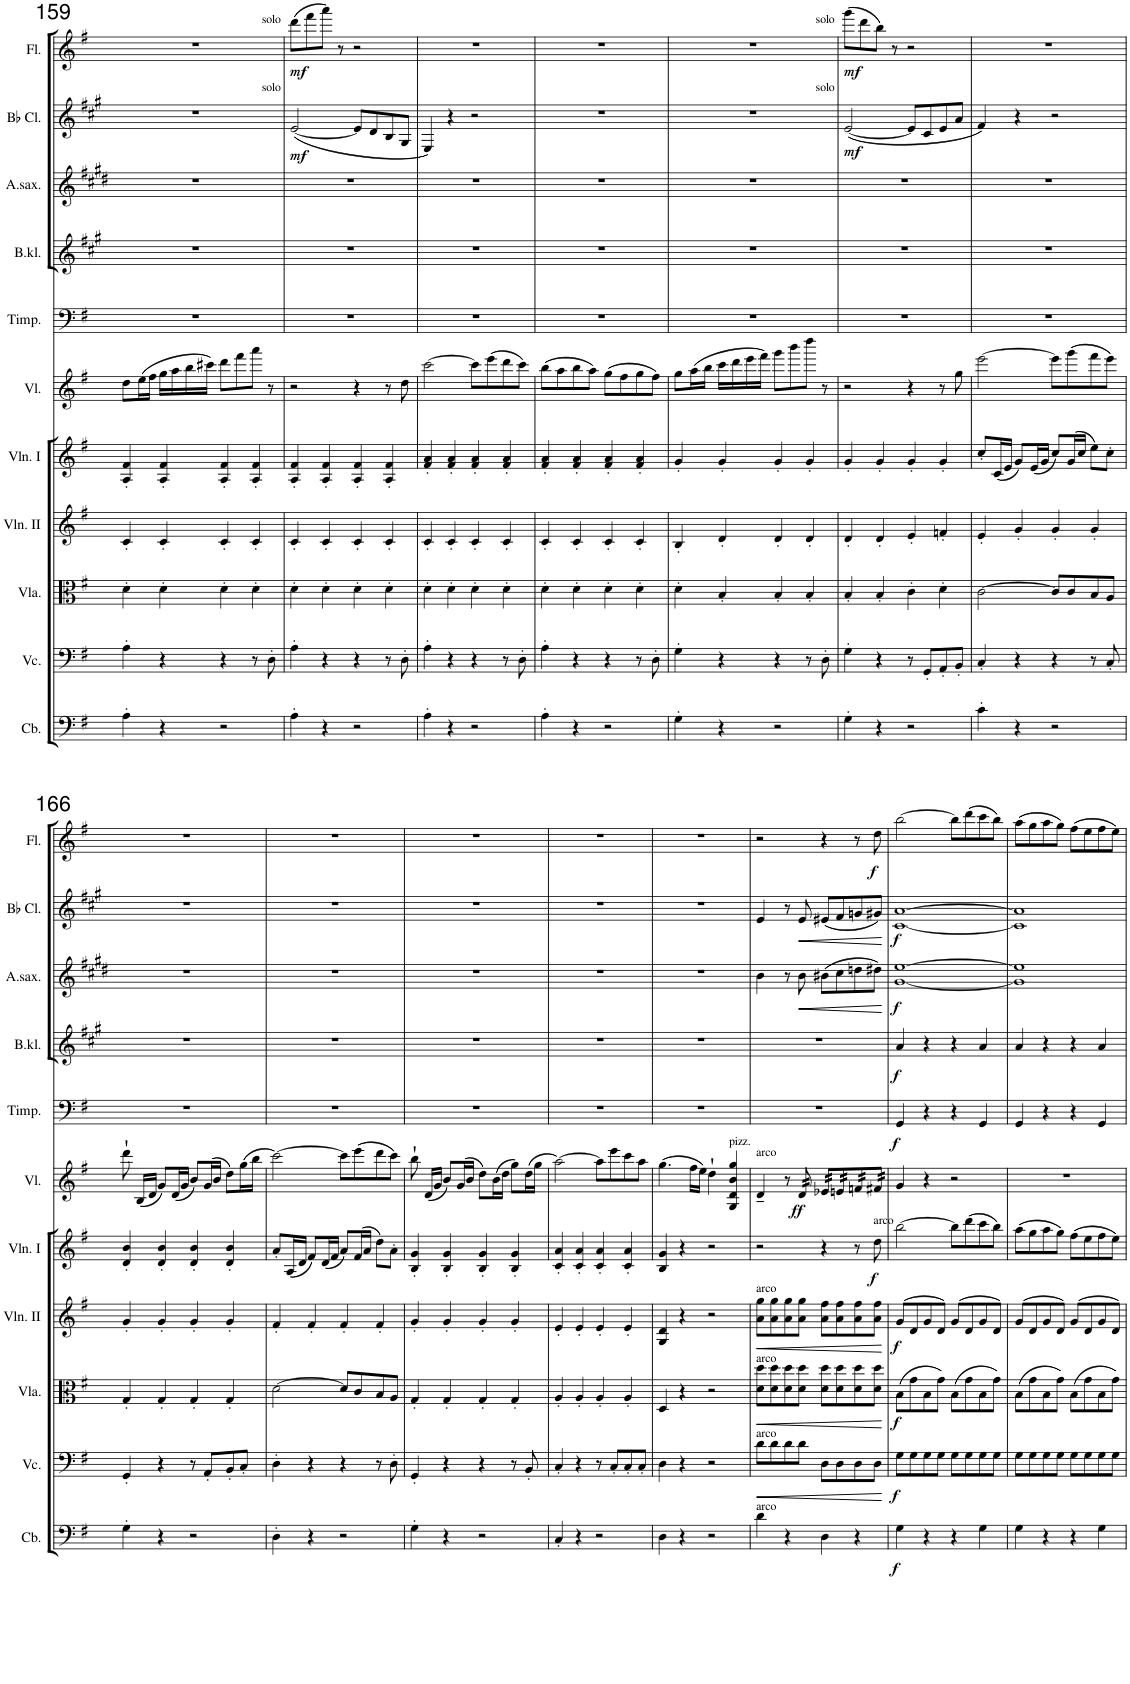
**kern	**dynam	**kern	**dynam	**kern	**dynam	**kern	**dynam	**kern	**dynam	**kern	**dynam	**kern	**dynam	**kern	**dynam	**kern	**dynam	**kern	**dynam	**kern	**dynam
*part11	*part11	*part10	*part10	*part9	*part9	*part8	*part8	*part7	*part7	*part6	*part6	*part5	*part5	*part4	*part4	*part3	*part3	*part2	*part2	*part1	*part1
*staff11	*staff11	*staff10	*staff10	*staff9	*staff9	*staff8	*staff8	*staff7	*staff7	*staff6	*staff6	*staff5	*staff5	*staff4	*staff4	*staff3	*staff3	*staff2	*staff2	*staff1	*staff1
*I"Contrabasses	*	*I"Violoncellos	*	*I"Violas	*	*I"Violins II	*	*I"Violins I	*	*I"Violine	*	*I"Timpani	*	*I"Bassklarinette	*	*I"Altsaxophon	*	*I"Clarinets in Bb	*	*I"Flutes	*
*I'Cb.	*	*I'Vc.	*	*I'Vla.	*	*I'Vln. II	*	*I'Vln. I	*	*I'Vl.	*	*I'Timp.	*	*I'B.kl.	*	*I'A.sax.	*	*	*	*I'Fl.	*
!!LO:PB:g=z
*clefF4	*	*clefF4	*	*clefC3	*	*clefG2	*	*clefG2	*	*clefG2	*	*clefF4	*	*clefG2	*	*clefG2	*	*clefG2	*	*clefG2	*
*Trd7c12	*	*	*	*	*	*	*	*	*	*	*	*	*	*Trd8c14	*	*Trd5c9	*	*Trd1c2	*	*	*
*k[f#]	*	*k[f#]	*	*k[f#]	*	*k[f#]	*	*k[f#]	*	*k[f#]	*	*k[f#]	*	*k[f#c#g#]	*	*k[f#c#g#d#]	*	*k[f#c#g#]	*	*k[f#]	*
*M4/4	*	*M4/4	*	*M4/4	*	*M4/4	*	*M4/4	*	*M4/4	*	*M4/4	*	*M4/4	*	*M4/4	*	*M4/4	*	*M4/4	*
*met(c)	*	*met(c)	*	*met(c)	*	*met(c)	*	*met(c)	*	*met(c)	*	*met(c)	*	*met(c)	*	*met(c)	*	*met(c)	*	*met(c)	*
=159	=159	=159	=159	=159	=159	=159	=159	=159	=159	=159	=159	=159	=159	=159	=159	=159	=159	=159	=159	=159	=159
4A'\	.	4A'\	.	4d'\	.	4c'/	.	4A/' 4f#/'	.	8dd\L	.	1r	.	1r	.	1r	.	1r	.	1r	.
.	.	.	.	.	.	.	.	.	.	(16ee\L	.	.	.	.	.	.	.	.	.	.	.
.	.	.	.	.	.	.	.	.	.	16ff#\JJ	.	.	.	.	.	.	.	.	.	.	.
4r	.	4r	.	4d'\	.	4c'/	.	4A/' 4f#/'	.	16gg\LL	.	.	.	.	.	.	.	.	.	.	.
.	.	.	.	.	.	.	.	.	.	16aa\	.	.	.	.	.	.	.	.	.	.	.
.	.	.	.	.	.	.	.	.	.	16bb\	.	.	.	.	.	.	.	.	.	.	.
.	.	.	.	.	.	.	.	.	.	16ccc#X\JJ)	.	.	.	.	.	.	.	.	.	.	.
2r	.	4r	.	4d'\	.	4c'/	.	4A/' 4f#/'	.	8ddd\L	.	.	.	.	.	.	.	.	.	.	.
.	.	.	.	.	.	.	.	.	.	8fff#\	.	.	.	.	.	.	.	.	.	.	.
.	.	8r	.	4d'\	.	4c'/	.	4A/' 4f#/'	.	8aaa\J	.	.	.	.	.	.	.	.	.	.	.
.	.	8D'\	.	.	.	.	.	.	.	8r	.	.	.	.	.	.	.	.	.	.	.
=160	=160	=160	=160	=160	=160	=160	=160	=160	=160	=160	=160	=160	=160	=160	=160	=160	=160	=160	=160	=160	=160
!	!	!	!	!	!	!	!	!	!	!	!	!	!	!	!	!	!	!	!	!LO:TX:a:t=solo	!
!	!	!	!	!	!	!	!	!	!	!	!	!	!	!	!	!	!	!LO:TX:a:t=solo	!	!	!
!	!	!	!	!	!	!	!	!	!	!	!	!	!	!	!	!	!	!	!LO:DY:b	!	!LO:DY:b
4A'\	.	4A'\	.	4d'\	.	4c'/	.	4A/' 4f#/'	.	2r	.	1r	.	1r	.	1r	.	([2e/	mf	(8ddd\L	mf
.	.	.	.	.	.	.	.	.	.	.	.	.	.	.	.	.	.	.	.	8fff#\	.
4r	.	4r	.	4d'\	.	4c'/	.	4A/' 4f#/'	.	.	.	.	.	.	.	.	.	.	.	8aaa\J)	.
.	.	.	.	.	.	.	.	.	.	.	.	.	.	.	.	.	.	.	.	8r	.
2r	.	4r	.	4d'\	.	4c'/	.	4A/' 4f#/'	.	4r	.	.	.	.	.	.	.	8e/L]	.	2r	.
.	.	.	.	.	.	.	.	.	.	.	.	.	.	.	.	.	.	8d/	.	.	.
.	.	8r	.	4d'\	.	4c'/	.	4A/' 4f#/'	.	8r	.	.	.	.	.	.	.	8B/	.	.	.
.	.	8D'\	.	.	.	.	.	.	.	8dd\	.	.	.	.	.	.	.	8G#/J	.	.	.
=161	=161	=161	=161	=161	=161	=161	=161	=161	=161	=161	=161	=161	=161	=161	=161	=161	=161	=161	=161	=161	=161
4A'\	.	4A'\	.	4d'\	.	4c'/	.	4f#/' 4a/'	.	[2ccc\	.	1r	.	1r	.	1r	.	4E/)	.	1r	.
4r	.	4r	.	4d'\	.	4c'/	.	4f#/' 4a/'	.	.	.	.	.	.	.	.	.	4r	.	.	.
2r	.	4r	.	4d'\	.	4c'/	.	4f#/' 4a/'	.	8ccc\L]	.	.	.	.	.	.	.	2r	.	.	.
.	.	.	.	.	.	.	.	.	.	(8eee\	.	.	.	.	.	.	.	.	.	.	.
.	.	8r	.	4d'\	.	4c'/	.	4f#/' 4a/'	.	8ddd\	.	.	.	.	.	.	.	.	.	.	.
.	.	8D'\	.	.	.	.	.	.	.	8ccc\J)	.	.	.	.	.	.	.	.	.	.	.
=162	=162	=162	=162	=162	=162	=162	=162	=162	=162	=162	=162	=162	=162	=162	=162	=162	=162	=162	=162	=162	=162
4A'\	.	4A'\	.	4d'\	.	4c'/	.	4f#/' 4a/'	.	(8bb\L	.	1r	.	1r	.	1r	.	1r	.	1r	.
.	.	.	.	.	.	.	.	.	.	8aa\	.	.	.	.	.	.	.	.	.	.	.
4r	.	4r	.	4d'\	.	4c'/	.	4f#/' 4a/'	.	8bb\	.	.	.	.	.	.	.	.	.	.	.
.	.	.	.	.	.	.	.	.	.	8aa\J)	.	.	.	.	.	.	.	.	.	.	.
2r	.	4r	.	4d'\	.	4c'/	.	4f#/' 4a/'	.	(8gg\L	.	.	.	.	.	.	.	.	.	.	.
.	.	.	.	.	.	.	.	.	.	8ff#\	.	.	.	.	.	.	.	.	.	.	.
.	.	8r	.	4d'\	.	4c'/	.	4f#/' 4a/'	.	8gg\	.	.	.	.	.	.	.	.	.	.	.
.	.	8D'\	.	.	.	.	.	.	.	8ff#\J)	.	.	.	.	.	.	.	.	.	.	.
=163	=163	=163	=163	=163	=163	=163	=163	=163	=163	=163	=163	=163	=163	=163	=163	=163	=163	=163	=163	=163	=163
4G'\	.	4G'\	.	4d'\	.	4B'/	.	4g'/	.	8gg\L	.	1r	.	1r	.	1r	.	1r	.	1r	.
.	.	.	.	.	.	.	.	.	.	(16aa\L	.	.	.	.	.	.	.	.	.	.	.
.	.	.	.	.	.	.	.	.	.	16bb\JJ	.	.	.	.	.	.	.	.	.	.	.
4r	.	4r	.	4B'/	.	4d'/	.	4g'/	.	16ccc\LL	.	.	.	.	.	.	.	.	.	.	.
.	.	.	.	.	.	.	.	.	.	16ddd\	.	.	.	.	.	.	.	.	.	.	.
.	.	.	.	.	.	.	.	.	.	16eee\	.	.	.	.	.	.	.	.	.	.	.
.	.	.	.	.	.	.	.	.	.	16fff#\JJ)	.	.	.	.	.	.	.	.	.	.	.
2r	.	4r	.	4B'/	.	4d'/	.	4g'/	.	8ggg\L	.	.	.	.	.	.	.	.	.	.	.
.	.	.	.	.	.	.	.	.	.	8bbb\	.	.	.	.	.	.	.	.	.	.	.
.	.	8r	.	4B'/	.	4d'/	.	4g'/	.	8dddd\J	.	.	.	.	.	.	.	.	.	.	.
.	.	8D'\	.	.	.	.	.	.	.	8r	.	.	.	.	.	.	.	.	.	.	.
=164	=164	=164	=164	=164	=164	=164	=164	=164	=164	=164	=164	=164	=164	=164	=164	=164	=164	=164	=164	=164	=164
!	!	!	!	!	!	!	!	!	!	!	!	!	!	!	!	!	!	!	!	!LO:TX:a:t=solo	!
!	!	!	!	!	!	!	!	!	!	!	!	!	!	!	!	!	!	!LO:TX:a:t=solo	!	!	!
!	!	!	!	!	!	!	!	!	!	!	!	!	!	!	!	!	!	!	!LO:DY:b	!	!LO:DY:b
4G'\	.	4G'\	.	4B'/	.	4d'/	.	4g'/	.	2r	.	1r	.	1r	.	1r	.	([2e/	mf	(8ggg\L	mf
.	.	.	.	.	.	.	.	.	.	.	.	.	.	.	.	.	.	.	.	8ddd\	.
4r	.	4r	.	4B'/	.	4d'/	.	4g'/	.	.	.	.	.	.	.	.	.	.	.	8bb\J)	.
.	.	.	.	.	.	.	.	.	.	.	.	.	.	.	.	.	.	.	.	8r	.
2r	.	8r	.	4c'\	.	4e'/	.	4g'/	.	4r	.	.	.	.	.	.	.	8e/L]	.	2r	.
.	.	8GG'/L	.	.	.	.	.	.	.	.	.	.	.	.	.	.	.	8c#/	.	.	.
.	.	8AA'/	.	4d'\	.	4fn'/	.	4g'/	.	8r	.	.	.	.	.	.	.	8e/	.	.	.
.	.	8BB'/J	.	.	.	.	.	.	.	8gg\	.	.	.	.	.	.	.	8a/J	.	.	.
=165	=165	=165	=165	=165	=165	=165	=165	=165	=165	=165	=165	=165	=165	=165	=165	=165	=165	=165	=165	=165	=165
4c'\	.	4C'/	.	[2c\	.	4e'/	.	8cc'/L	.	[2eee\	.	1r	.	1r	.	1r	.	4f#/)	.	1r	.
.	.	.	.	.	.	.	.	(16c/L	.	.	.	.	.	.	.	.	.	.	.	.	.
.	.	.	.	.	.	.	.	16e/JJ	.	.	.	.	.	.	.	.	.	.	.	.	.
4r	.	4r	.	.	.	4g'/	.	8g/L)	.	.	.	.	.	.	.	.	.	4r	.	.	.
.	.	.	.	.	.	.	.	(16e/L	.	.	.	.	.	.	.	.	.	.	.	.	.
.	.	.	.	.	.	.	.	16g/JJ	.	.	.	.	.	.	.	.	.	.	.	.	.
2r	.	4r	.	8c/L]	.	4g'/	.	8cc/L)	.	8eee\L]	.	.	.	.	.	.	.	2r	.	.	.
.	.	.	.	8c/	.	.	.	(16g/L	.	(8ggg\	.	.	.	.	.	.	.	.	.	.	.
.	.	.	.	.	.	.	.	16cc/JJ	.	.	.	.	.	.	.	.	.	.	.	.	.
.	.	8r	.	8B/	.	4g'/	.	8ee\L)	.	8fff#\	.	.	.	.	.	.	.	.	.	.	.
.	.	8C'/	.	8A/J	.	.	.	8cc'\J	.	8eee\J)	.	.	.	.	.	.	.	.	.	.	.
!!LO:LB:g=z
=166	=166	=166	=166	=166	=166	=166	=166	=166	=166	=166	=166	=166	=166	=166	=166	=166	=166	=166	=166	=166	=166
4G'\	.	4GG'/	.	4G'/	.	4g'/	.	4d/' 4b/'	.	8ddd`\	.	1r	.	1r	.	1r	.	1r	.	1r	.
.	.	.	.	.	.	.	.	.	.	(16B/LL	.	.	.	.	.	.	.	.	.	.	.
.	.	.	.	.	.	.	.	.	.	16d/JJ	.	.	.	.	.	.	.	.	.	.	.
4r	.	4r	.	4G'/	.	4g'/	.	4d/' 4b/'	.	8g/L)	.	.	.	.	.	.	.	.	.	.	.
.	.	.	.	.	.	.	.	.	.	(16d/L	.	.	.	.	.	.	.	.	.	.	.
.	.	.	.	.	.	.	.	.	.	16g/JJ	.	.	.	.	.	.	.	.	.	.	.
2r	.	8r	.	4G'/	.	4g'/	.	4d/' 4b/'	.	8b/L)	.	.	.	.	.	.	.	.	.	.	.
.	.	8AA'/L	.	.	.	.	.	.	.	(16g/L	.	.	.	.	.	.	.	.	.	.	.
.	.	.	.	.	.	.	.	.	.	16b/JJ	.	.	.	.	.	.	.	.	.	.	.
.	.	8BB'/	.	4G'/	.	4g'/	.	4d/' 4b/'	.	8dd\L)	.	.	.	.	.	.	.	.	.	.	.
.	.	8C'/J	.	.	.	.	.	.	.	(16gg\L	.	.	.	.	.	.	.	.	.	.	.
.	.	.	.	.	.	.	.	.	.	16bb\JJ	.	.	.	.	.	.	.	.	.	.	.
=167	=167	=167	=167	=167	=167	=167	=167	=167	=167	=167	=167	=167	=167	=167	=167	=167	=167	=167	=167	=167	=167
4D'\	.	4D'\	.	[2d\	.	4f#'/	.	8a'/L	.	[2ccc\)	.	1r	.	1r	.	1r	.	1r	.	1r	.
.	.	.	.	.	.	.	.	(16A/L	.	.	.	.	.	.	.	.	.	.	.	.	.
.	.	.	.	.	.	.	.	16d/JJ	.	.	.	.	.	.	.	.	.	.	.	.	.
4r	.	4r	.	.	.	4f#'/	.	8f#/L)	.	.	.	.	.	.	.	.	.	.	.	.	.
.	.	.	.	.	.	.	.	(16d/L	.	.	.	.	.	.	.	.	.	.	.	.	.
.	.	.	.	.	.	.	.	16f#/JJ	.	.	.	.	.	.	.	.	.	.	.	.	.
2r	.	4r	.	8d/L]	.	4f#'/	.	8a/L)	.	8ccc\L]	.	.	.	.	.	.	.	.	.	.	.
.	.	.	.	8c/	.	.	.	(16f#/L	.	(8eee\	.	.	.	.	.	.	.	.	.	.	.
.	.	.	.	.	.	.	.	16a/JJ	.	.	.	.	.	.	.	.	.	.	.	.	.
.	.	8r	.	8B/	.	4f#'/	.	8dd\L)	.	8ddd\	.	.	.	.	.	.	.	.	.	.	.
.	.	8D'\	.	8A/J	.	.	.	8a'\J	.	8ccc\J)	.	.	.	.	.	.	.	.	.	.	.
=168	=168	=168	=168	=168	=168	=168	=168	=168	=168	=168	=168	=168	=168	=168	=168	=168	=168	=168	=168	=168	=168
4G'\	.	4GG'/	.	4G'/	.	4g'/	.	4B/' 4g/'	.	8bb`\	.	1r	.	1r	.	1r	.	1r	.	1r	.
.	.	.	.	.	.	.	.	.	.	(16d/LL	.	.	.	.	.	.	.	.	.	.	.
.	.	.	.	.	.	.	.	.	.	16g/JJ	.	.	.	.	.	.	.	.	.	.	.
4r	.	4r	.	4G'/	.	4g'/	.	4B/' 4g/'	.	8b/L)	.	.	.	.	.	.	.	.	.	.	.
.	.	.	.	.	.	.	.	.	.	(16g/L	.	.	.	.	.	.	.	.	.	.	.
.	.	.	.	.	.	.	.	.	.	16b/JJ	.	.	.	.	.	.	.	.	.	.	.
2r	.	4r	.	4G'/	.	4g'/	.	4B/' 4g/'	.	8dd\L)	.	.	.	.	.	.	.	.	.	.	.
.	.	.	.	.	.	.	.	.	.	(16b\L	.	.	.	.	.	.	.	.	.	.	.
.	.	.	.	.	.	.	.	.	.	16dd\JJ	.	.	.	.	.	.	.	.	.	.	.
.	.	8r	.	4G'/	.	4g'/	.	4B/' 4g/'	.	8gg\L)	.	.	.	.	.	.	.	.	.	.	.
.	.	8BB'/	.	.	.	.	.	.	.	(16dd\L	.	.	.	.	.	.	.	.	.	.	.
.	.	.	.	.	.	.	.	.	.	16gg\JJ	.	.	.	.	.	.	.	.	.	.	.
=169	=169	=169	=169	=169	=169	=169	=169	=169	=169	=169	=169	=169	=169	=169	=169	=169	=169	=169	=169	=169	=169
4C'/	.	4C'/	.	4A'/	.	4e'/	.	4c/' 4a/'	.	[2aa\)	.	1r	.	1r	.	1r	.	1r	.	1r	.
4r	.	4r	.	4A'/	.	4e'/	.	4c/' 4a/'	.	.	.	.	.	.	.	.	.	.	.	.	.
2r	.	8r	.	4A'/	.	4e'/	.	4c/' 4a/'	.	8aa\L]	.	.	.	.	.	.	.	.	.	.	.
.	.	8C'/L	.	.	.	.	.	.	.	8eee\	.	.	.	.	.	.	.	.	.	.	.
.	.	8C'/	.	4A'/	.	4e'/	.	4c/' 4a/'	.	8ccc\	.	.	.	.	.	.	.	.	.	.	.
.	.	8C'/J	.	.	.	.	.	.	.	8aa\J	.	.	.	.	.	.	.	.	.	.	.
=170	=170	=170	=170	=170	=170	=170	=170	=170	=170	=170	=170	=170	=170	=170	=170	=170	=170	=170	=170	=170	=170
4D\	.	4D\	.	4D/	.	4G/ 4d/	.	4B/ 4g/	.	(4.gg\	.	1r	.	1r	.	1r	.	1r	.	1r	.
4r	.	4r	.	4r	.	4r	.	4r	.	.	.	.	.	.	.	.	.	.	.	.	.
.	.	.	.	.	.	.	.	.	.	16ff#\LL	.	.	.	.	.	.	.	.	.	.	.
.	.	.	.	.	.	.	.	.	.	16ee\JJ)	.	.	.	.	.	.	.	.	.	.	.
2r	.	2r	.	2r	.	2r	.	2r	.	4dd`\	.	.	.	.	.	.	.	.	.	.	.
!	!	!	!	!	!	!	!	!	!	!LO:TX:a:t=pizz.	!	!	!	!	!	!	!	!	!	!	!
.	.	.	.	.	.	.	.	.	.	4G/ 4d/ 4b/ 4gg/	.	.	.	.	.	.	.	.	.	.	.
=171	=171	=171	=171	=171	=171	=171	=171	=171	=171	=171	=171	=171	=171	=171	=171	=171	=171	=171	=171	=171	=171
!	!	!	!	!	!	!	!	!	!	!LO:TX:a:t=arco	!	!	!	!	!	!	!	!	!	!	!
!	!	!	!	!	!	!LO:TX:a:t=arco	!	!	!	!	!	!	!	!	!	!	!	!	!	!	!
!	!	!	!	!LO:TX:a:t=arco	!	!	!	!	!	!	!	!	!	!	!	!	!	!	!	!	!
!	!	!LO:TX:a:t=arco	!	!	!	!	!	!	!	!	!	!	!	!	!	!	!	!	!	!	!
!LO:TX:a:t=arco	!	!	!	!	!	!	!	!	!	!	!	!	!	!	!	!	!	!	!	!	!
!	!	!	!LO:HP:b	!	!LO:HP:b	!	!LO:HP:b	!	!	!	!	!	!	!	!	!	!	!	!	!	!
4d\	.	8d\L	<	8d\ 8dd\L	<	8a\ 8gg\L	<	2r	.	4d~/	.	1r	.	1r	.	4b\	.	4e/	.	2r	.
.	.	8d\	.	8d\ 8dd\	.	8a\ 8gg\	.	.	.	.	.	.	.	.	.	.	.	.	.	.	.
4r	.	8d\	.	8d\ 8dd\	.	8a\ 8gg\	.	.	.	8r	.	.	.	.	.	8r	.	8r	.	.	.
!	!	!	!	!	!	!	!	!	!	!	!LO:DY:b	!	!	!	!	!	!LO:HP:b	!	!LO:HP:b	!	!
*	*	*	*	*	*	*	*	*	*	*tremolo	*	*	*	*	*	*	*	*	*	*	*
.	.	8d\J	.	8d\ 8dd\J	.	8a\ 8gg\J	.	.	.	32d/	ff	.	.	.	.	8b\	<	8e/	<	.	.
.	.	.	.	.	.	.	.	.	.	32d/	.	.	.	.	.	.	.	.	.	.	.
.	.	.	.	.	.	.	.	.	.	32d/	.	.	.	.	.	.	.	.	.	.	.
.	.	.	.	.	.	.	.	.	.	32d/	.	.	.	.	.	.	.	.	.	.	.
4D\	.	8D\L	.	8d\ 8dd\L	.	8a\ 8ff#\L	.	4r	.	32e-X/LLL	.	.	.	.	.	(8b#X\L	.	(8e#X/L	.	4r	.
.	.	.	.	.	.	.	.	.	.	32e-X/	.	.	.	.	.	.	.	.	.	.	.
.	.	.	.	.	.	.	.	.	.	32e-X/	.	.	.	.	.	.	.	.	.	.	.
.	.	.	.	.	.	.	.	.	.	32e-X/	.	.	.	.	.	.	.	.	.	.	.
.	.	8D\	.	8d\ 8dd\	.	8a\ 8ff#\	.	.	.	32en/	.	.	.	.	.	8cc#\	.	8f#/	.	.	.
.	.	.	.	.	.	.	.	.	.	32en/	.	.	.	.	.	.	.	.	.	.	.
.	.	.	.	.	.	.	.	.	.	32en/	.	.	.	.	.	.	.	.	.	.	.
.	.	.	.	.	.	.	.	.	.	32en/	.	.	.	.	.	.	.	.	.	.	.
4r	.	8D\	.	8d\ 8dd\	.	8a\ 8ff#\	.	8r	.	32fn/	.	.	.	.	.	8ddn\	.	8gn/	.	8r	.
.	.	.	.	.	.	.	.	.	.	32fn/	.	.	.	.	.	.	.	.	.	.	.
.	.	.	.	.	.	.	.	.	.	32fn/	.	.	.	.	.	.	.	.	.	.	.
.	.	.	.	.	.	.	.	.	.	32fn/	.	.	.	.	.	.	.	.	.	.	.
!	!	!	!	!	!	!	!	!LO:TX:a:t=arco	!	!	!	!	!	!	!	!	!	!	!	!	!
!	!	!	!	!	!	!	!	!	!LO:DY:b	!	!	!	!	!	!	!	!	!	!	!	!LO:DY:b
.	.	8D\J	.	8d\ 8dd\J	.	8a\ 8ff#\J	.	8dd\	f	32f#X/	.	.	.	.	.	8dd#X\J)	.	8g#X/J)	.	8dd\	f
.	.	.	.	.	.	.	.	.	.	32f#X/	.	.	.	.	.	.	.	.	.	.	.
.	.	.	.	.	.	.	.	.	.	32f#X/	.	.	.	.	.	.	.	.	.	.	.
.	.	.	.	.	.	.	.	.	.	32f#X/JJJ	.	.	.	.	.	.	.	.	.	.	.
*	*	*	*	*	*	*	*	*	*	*Xtremolo	*	*	*	*	*	*	*	*	*	*	*
.	.	.	[	.	[	.	[	.	.	.	.	.	.	.	.	.	[	.	[	.	.
=172	=172	=172	=172	=172	=172	=172	=172	=172	=172	=172	=172	=172	=172	=172	=172	=172	=172	=172	=172	=172	=172
!	!LO:DY:b	!	!LO:DY:b	!	!LO:DY:b	!	!LO:DY:b	!	!	!	!	!	!LO:DY:b	!	!LO:DY:b	!	!LO:DY:b	!	!LO:DY:b	!	!
4G\	f	8G\L	f	(8B\L	f	(>8g/L	f	[2bb\	.	4g/	.	4GG/	f	4a/	f	[1g# [1ee	f	[1c# [1a	f	[2bb\	.
.	.	8G\	.	8g\	.	8d/	.	.	.	.	.	.	.	.	.	.	.	.	.	.	.
4r	.	8G\	.	8B\	.	8g/	.	.	.	4r	.	4r	.	4r	.	.	.	.	.	.	.
.	.	8G\J	.	8g\J)	.	8d/J)	.	.	.	.	.	.	.	.	.	.	.	.	.	.	.
4r	.	8G\L	.	(8B\L	.	(>8g/L	.	8bb\L]	.	2r	.	4r	.	4r	.	.	.	.	.	8bb\L]	.
.	.	8G\	.	8g\	.	8d/	.	(8ddd\	.	.	.	.	.	.	.	.	.	.	.	(8ddd\	.
4G\	.	8G\	.	8B\	.	8g/	.	8ccc\	.	.	.	4GG/	.	4a/	.	.	.	.	.	8ccc\	.
.	.	8G\J	.	8g\J)	.	8d/J)	.	8bb\J)	.	.	.	.	.	.	.	.	.	.	.	8bb\J)	.
=173	=173	=173	=173	=173	=173	=173	=173	=173	=173	=173	=173	=173	=173	=173	=173	=173	=173	=173	=173	=173	=173
4G\	.	8G\L	.	(8B\L	.	(>8g/L	.	(8aa\L	.	1r	.	4GG/	.	4a/	.	1g#] 1ee]	.	1c#] 1a]	.	(8aa\L	.
.	.	8G\	.	8g\	.	8d/	.	8gg\	.	.	.	.	.	.	.	.	.	.	.	8gg\	.
4r	.	8G\	.	8B\	.	8g/	.	8aa\	.	.	.	4r	.	4r	.	.	.	.	.	8aa\	.
.	.	8G\J	.	8g\J)	.	8d/J)	.	8gg\J)	.	.	.	.	.	.	.	.	.	.	.	8gg\J)	.
4r	.	8G\L	.	(8B\L	.	(>8g/L	.	(8ff#\L	.	.	.	4r	.	4r	.	.	.	.	.	(8ff#\L	.
.	.	8G\	.	8g\	.	8d/	.	8ee\	.	.	.	.	.	.	.	.	.	.	.	8ee\	.
4G\	.	8G\	.	8B\	.	8g/	.	8ff#\	.	.	.	4GG/	.	4a/	.	.	.	.	.	8ff#\	.
.	.	8G\J	.	8g\J)	.	8d/J)	.	8ee\J)	.	.	.	.	.	.	.	.	.	.	.	8ee\J)	.
=	=	=	=	=	=	=	=	=	=	=	=	=	=	=	=	=	=	=	=	=	=
*-	*-	*-	*-	*-	*-	*-	*-	*-	*-	*-	*-	*-	*-	*-	*-	*-	*-	*-	*-	*-	*-
